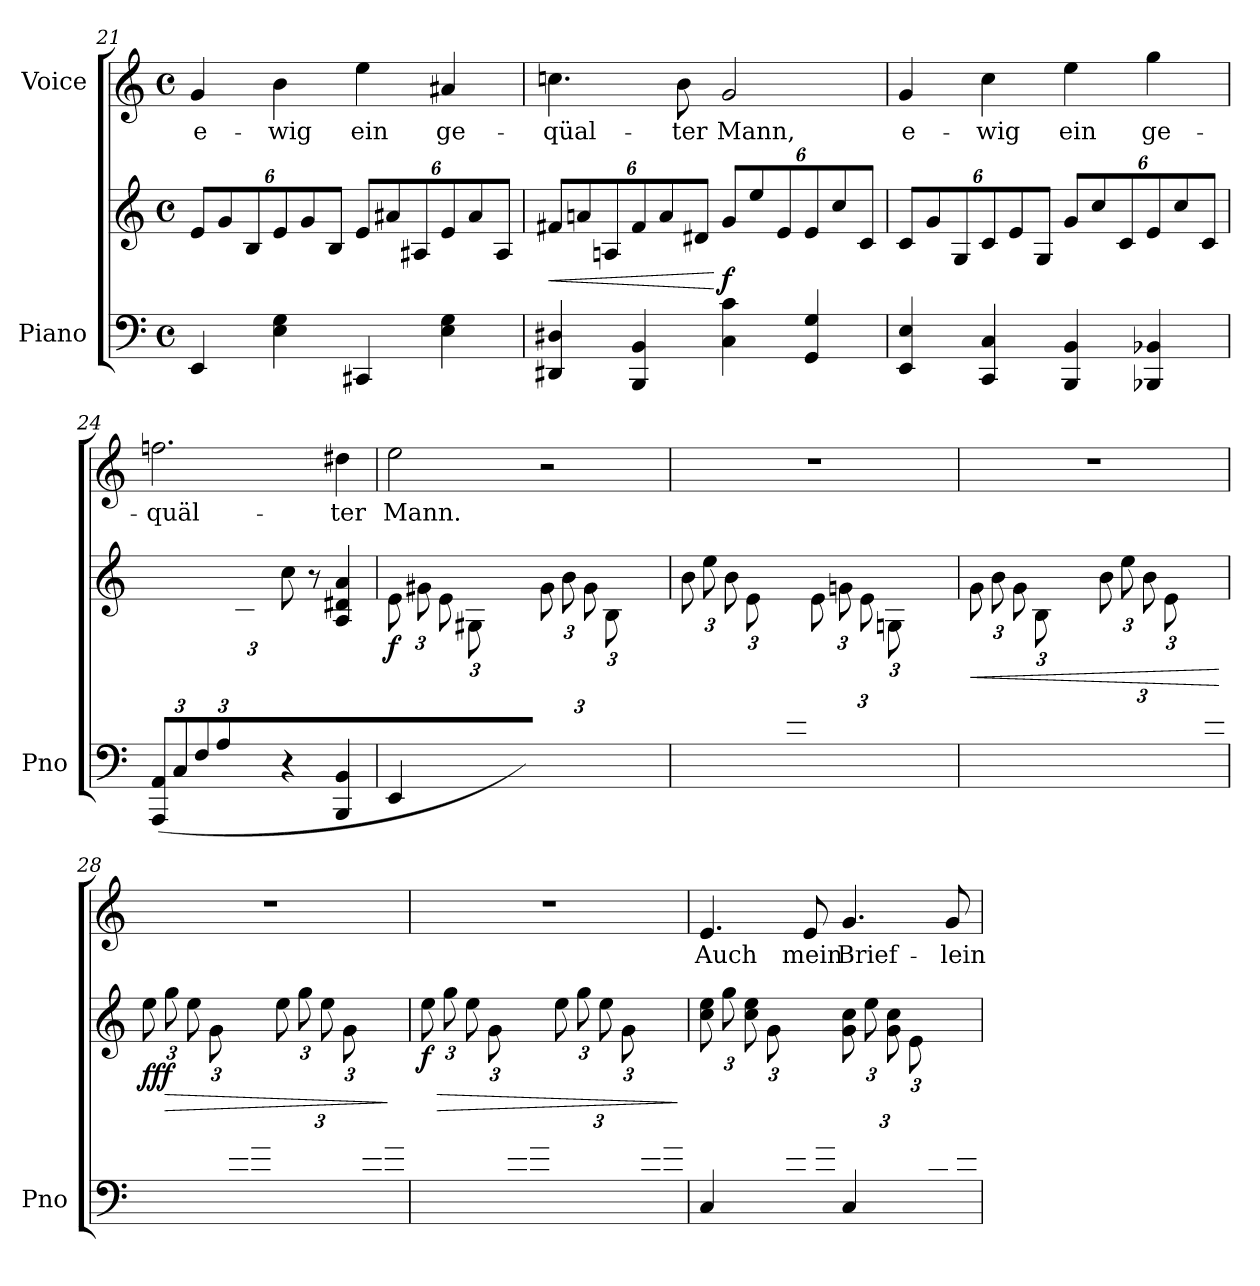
**kern	**kern	**dynam	**kern	**text
*part2	*part2	*part2	*part1	*part1
*staff3	*staff2	*staff2/3	*staff1	*staff1
*I"Piano	*	*	*I"Voice	*
*I'Pno	*	*	*	*
*clefF4	*clefG2	*	*clefG2	*
*k[]	*k[]	*	*k[]	*
*M4/4	*M4/4	*	*M4/4	*
*met(c)	*met(c)	*	*met(c)	*
*	*Xbrackettup	*	*	*
=21	=21	=21	=21	=21
!	!	!	!	!LO:LY:b
4EE/	12e/L	.	4g/	e-
.	12g/	.	.	.
.	12B/	.	.	.
!	!	!	!	!LO:LY:b
4E\ 4G\	12e/	.	4b\	-wig
.	12g/	.	.	.
.	12B/J	.	.	.
!	!	!	!	!LO:LY:b
4CC#X/	12e/L	.	4ee\	ein
.	12a#X/	.	.	.
.	12A#X/	.	.	.
!	!	!	!	!LO:LY:b
4E\ 4G\	12e/	.	4a#X/	ge-
.	12a#/	.	.	.
.	12A#/J	.	.	.
!!LO:LB:g=z
=22	=22	=22	=22	=22
!	!	!LO:HP:b	!	!LO:LY:b
4DD#X/ 4D#X/	12f#X/L	<	4.ccn\	qüal-
.	12an/	.	.	.
.	12An/	.	.	.
4BBB/ 4BB/	12f#/	.	.	.
.	12a/	.	.	.
!	!	!	!	!LO:LY:b
.	.	.	8b\	-ter
.	12d#X/J	.	.	.
!	!	!LO:DY:n=1:b	!	!LO:LY:b
4C\ 4c\	12g/L	[ f	2g/	Mann,
.	12ee/	.	.	.
.	12e/	.	.	.
4GG/ 4G/	12e/	.	.	.
.	12cc/	.	.	.
.	12c/J	.	.	.
=23	=23	=23	=23	=23
!	!	!	!	!LO:LY:b
4EE/ 4E/	12c/L	.	4g/	e-
.	12g/	.	.	.
.	12G/	.	.	.
!	!	!	!	!LO:LY:b
4CC/ 4C/	12c/	.	4cc\	-wig
.	12e/	.	.	.
.	12G/J	.	.	.
!	!	!	!	!LO:LY:b
4BBB/ 4BB/	12g/L	.	4ee\	ein
.	12cc/	.	.	.
.	12c/	.	.	.
!	!	!	!	!LO:LY:b
4BBB-X/ 4BB-X/	12e/	.	4gg\	ge-
.	12cc/	.	.	.
.	12c/J	.	.	.
=24	=24	=24	=24	=24
*Xbrackettup	*	*	*	*
*^	*	*	*	*
!	!	!	!	!	!LO:LY:b
(>12AAA/ 12AA/L	2ryy	3ryy	.	2.ffn\	quäl-
12C/	.	.	.	.	.
12F/	.	.	.	.	.
12A/	.	.	.	.	.
3%2ryy	.	12c\	.	.	.
.	.	12fn\J	.	.	.
.	4r	8cc\)	.	.	.
.	.	8r	.	.	.
!	!	!	!	!	!LO:LY:b
.	4BBB/ 4BB/	4A/ 4d#X/ 4a/	.	4dd#X\	-ter
!!LO:PB:g=z
=25	=25	=25	=25	=25	=25
!	!	!	!LO:DY:b	!	!LO:LY:b
3ryy	4EE/	(>12e\L	f	2ee\	Mann.
.	.	12g#X\	.	.	.
.	.	12e\	.	.	.
.	4ryy	12G#X\	.	.	.
12E/	.	6ryy	.	.	.
12G#/J)	.	.	.	.	.
3ryy	2ryy	(>12g#\L	.	2r	.
.	.	12b\	.	.	.
.	.	12g#\	.	.	.
.	.	12B\	.	.	.
12G#/	.	6ryy	.	.	.
12B/J)	.	.	.	.	.
=26	=26	=26	=26	=26	=26
3ryy	1ryy	(>12b\L	.	1r	.
.	.	12ee\	.	.	.
.	.	12b\	.	.	.
.	.	12e\	.	.	.
12B/	.	6ryy	.	.	.
12e/J)	.	.	.	.	.
3ryy	.	(>12e\L	.	.	.
.	.	12gn\	.	.	.
.	.	12e\	.	.	.
.	.	12Gn\	.	.	.
12E/	.	6ryy	.	.	.
12Gn/J)	.	.	.	.	.
=27	=27	=27	=27	=27	=27
!	!	!	!LO:HP:b	!	!
3ryy	1ryy	(>12g\L	<	1r	.
.	.	12b\	.	.	.
.	.	12g\	.	.	.
.	.	12B\	.	.	.
12G/	.	6ryy	.	.	.
12B/J)	.	.	.	.	.
3ryy	.	(>12b\L	.	.	.
.	.	12ee\	.	.	.
.	.	12b\	.	.	.
.	.	12e\	.	.	.
12B/	.	6ryy	.	.	.
12e/J)	.	.	.	.	.
*v	*v	*	*	*	*
.	.	[	.	.
!!LO:LB:g=z
=28	=28	=28	=28	=28
*^	*	*	*	*
!	!	!	!LO:DY:b	!	!
!	!	!	!LO:DY:n=1:b	!	!
3ryy	1ryy	(>12ee\L	ff f	1r	.
!	!	!	!LO:HP:b	!	!
.	.	12gg\	>	.	.
.	.	12ee\	.	.	.
.	.	12g\	.	.	.
12e/	.	6ryy	.	.	.
12g/J)	.	.	.	.	.
3ryy	.	(>12ee\L	.	.	.
.	.	12gg\	.	.	.
.	.	12ee\	.	.	.
.	.	12g\	.	.	.
12e/	.	6ryy	.	.	.
12g/J)	.	.	]	.	.
=29	=29	=29	=29	=29	=29
!	!	!	!LO:HP:b	!	!
!	!	!	!LO:DY:n=1:b	!	!
3ryy	1ryy	(>12ee\L	> f	1r	.
.	.	12gg\	.	.	.
.	.	12ee\	.	.	.
.	.	12g\	.	.	.
12e/	.	6ryy	.	.	.
12g/J)	.	.	.	.	.
3ryy	.	(>12ee\L	.	.	.
.	.	12gg\	.	.	.
.	.	12ee\	.	.	.
.	.	12g\	.	.	.
12e/	.	6ryy	.	.	.
12g/J)	.	.	.	.	.
*v	*v	*	*	*	*
.	.	]	.	.
=30	=30	=30	=30	=30
*^	*	*	*	*
!	!	!	!LO:DY:a=2	!	!LO:LY:b
!	!	!	!LO:DY:n=1:a=2	!	!
3ryy	4C/	(>12cc\ 12ee\L	p other-dynamics	4.e/	Auch
.	.	12gg\	.	.	.
.	.	12cc\ 12ee\	.	.	.
.	4ryy	12g\	.	.	.
12c/ 12e/	.	6ryy	.	.	.
!	!	!	!	!	!LO:LY:b
.	.	.	.	8e/	mein
12g/J)	.	.	.	.	.
!	!	!	!	!	!LO:LY:b
3ryy	4C/	(>12g\ 12cc\L	.	4.g/	Brief-
.	.	12ee\	.	.	.
.	.	12g\ 12cc\	.	.	.
.	4ryy	12e\	.	.	.
12G/ 12c/	.	6ryy	.	.	.
!	!	!	!	!	!LO:LY:b
.	.	.	.	8g/	-lein
12e/J)	.	.	.	.	.
*v	*v	*	*	*	*
=	=	=	=	=
*-	*-	*-	*-	*-
